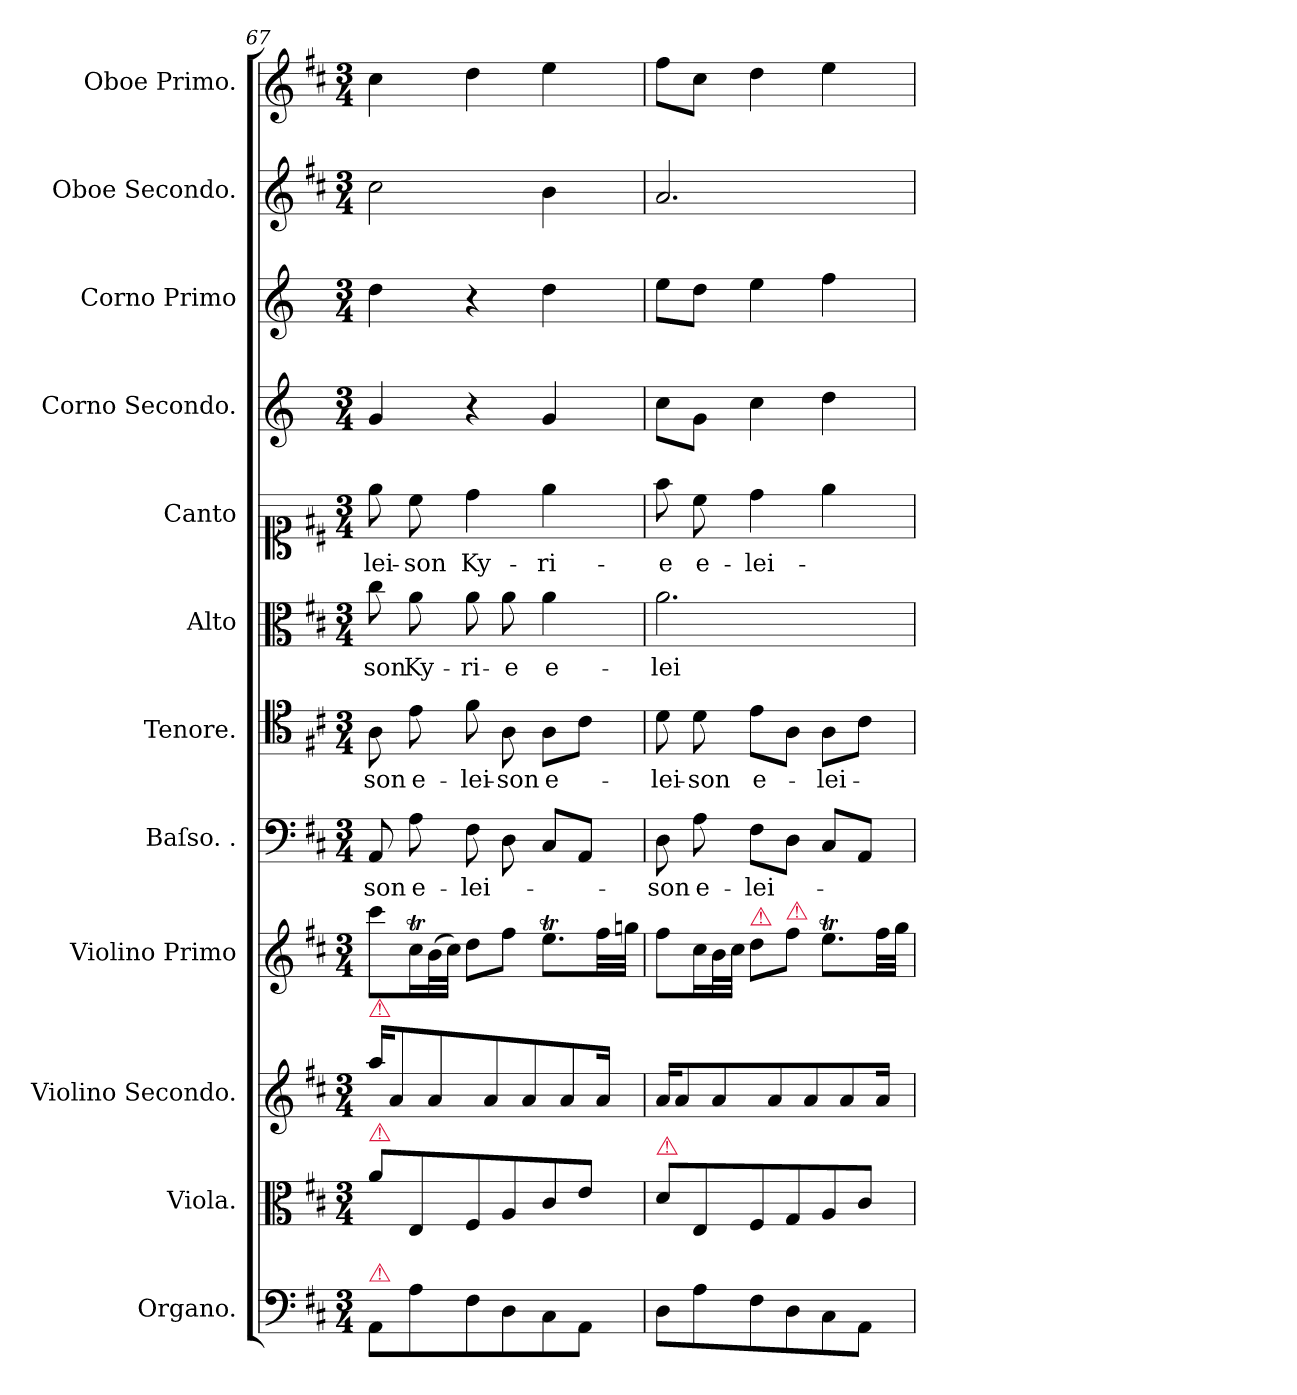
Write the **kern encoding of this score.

**kern	**kern	**kern	**kern	**kern	**text	**kern	**text	**kern	**text	**kern	**text	**kern	**kern	**kern	**kern
*part12	*part11	*part10	*part9	*part8	*part8	*part7	*part7	*part6	*part6	*part5	*part5	*part4	*part3	*part2	*part1
*staff12	*staff11	*staff10	*staff9	*staff8	*staff8	*staff7	*staff7	*staff6	*staff6	*staff5	*staff5	*staff4	*staff3	*staff2	*staff1
*I"Organo.	*I"Viola.	*I"Violino Secondo.	*I"Violino Primo	*I"Baſso. .	*	*I"Tenore.	*	*I"Alto	*	*I"Canto	*	*I"Corno Secondo.	*I"Corno Primo	*I"Oboe Secondo.	*I"Oboe Primo.
*I'org	*I'vla	*I'vl 2	*I'vl 1	*I'B	*	*I'T	*	*I'A	*	*	*	*I'cor 2	*I'cor 1	*I'ob 2	*I'ob 1
*clefF4	*clefC3	*clefG2	*clefG2	*clefF4	*	*clefC4	*	*clefC3	*	*clefC1	*	*clefG2	*clefG2	*clefG2	*clefG2
*	*	*	*	*	*	*	*	*	*	*	*	*ITrd6c10	*ITrd6c10	*	*
*k[f#c#]	*k[f#c#]	*k[f#c#]	*k[f#c#]	*k[f#c#]	*	*k[f#c#]	*	*k[f#c#]	*	*k[f#c#]	*	*k[f#c#]	*k[f#c#]	*k[f#c#]	*k[f#c#]
*M3/4	*M3/4	*M3/4	*M3/4	*M3/4	*	*M3/4	*	*M3/4	*	*M3/4	*	*M3/4	*M3/4	*M3/4	*M3/4
=67	=67	=67	=67	=67	=67	=67	=67	=67	=67	=67	=67	=67	=67	=67	=67
!	!	!LO:TX:a:color=crimson:t=⚠	!	!	!	!	!	!	!	!	!	!	!	!	!
!	!LO:TX:a:color=crimson:t=⚠	!	!	!	!	!	!	!	!	!	!	!	!	!	!
!LO:TX:a:color=crimson:t=⚠	!	!	!	!	!	!	!	!	!	!	!	!	!	!	!
!	!	!	!	!	!	!	!	!	!LO:LY:i	!	!	!	!	!	!
8AA/L	8a\L	16aa\KL	8ccc#\L	8AA/	-son	8A\	-son	8cc#\	-son	8ee\	-lei-	4A/	4e\	2cc#\	4cc#\
.	.	8a/	.	.	.	.	.	.	.	.	.	.	.	.	.
!	!	!	!	!	!	!	!LO:LY:i	!	!	!	!	!	!	!	!
8A\	8E/	.	16cc#t\L	8A\	e-	8e\	e-	8a\	Ky-	8cc#\	-son	.	.	.	.
.	.	8a/	(>32b\L	.	.	.	.	.	.	.	.	.	.	.	.
.	.	.	32cc#\JJJ)	.	.	.	.	.	.	.	.	.	.	.	.
!	!	!	!	!	!	!	!LO:LY:i	!	!	!	!	!	!	!	!
8F#\	8F#/	.	8dd\L	8F#\	-lei-	8f#\	-lei-	8a\	-ri-	4dd\	Ky-	4r	4r	.	4dd\
.	.	8a/	.	.	.	.	.	.	.	.	.	.	.	.	.
!	!	!	!	!	!	!	!LO:LY:i	!	!	!	!	!	!	!	!
8D\	8A/	.	8ff#\J	8D\	.	8A\	-son	8a\	-e	.	.	.	.	.	.
.	.	8a/	.	.	.	.	.	.	.	.	.	.	.	.	.
!	!	!	!	!	!	!	!LO:LY:i	!	!	!	!	!	!	!	!
8C#\	8c#/	.	8.eeT\L	8C#/L	.	8A\L	e-	4a\	e-	4ee\	-ri-	4A/	4e\	4b\	4ee\
.	.	8a/	.	.	.	.	.	.	.	.	.	.	.	.	.
8AA\J	8e/J	.	.	8AA/J	.	8c#\J	.	.	.	.	.	.	.	.	.
.	.	16a/Jk	32ff#\LL	.	.	.	.	.	.	.	.	.	.	.	.
.	.	.	32ggn\JJJ	.	.	.	.	.	.	.	.	.	.	.	.
=68	=68	=68	=68	=68	=68	=68	=68	=68	=68	=68	=68	=68	=68	=68	=68
!	!LO:TX:a:color=crimson:t=⚠	!	!	!	!	!	!	!	!	!	!	!	!	!	!
!	!	!	!	!	!	!	!LO:LY:i	!	!	!	!	!	!	!	!
8D\L	8d\L	16a/KL	8ff#\L	8D\	-son	8d\	-lei-	2.a\	-lei-	8ff#\	-e	8d\L	8f#\L	2.a/	8ff#\L
.	.	8a/	.	.	.	.	.	.	.	.	.	.	.	.	.
!	!	!	!	!	!	!	!LO:LY:i	!	!	!	!	!	!	!	!
8A\	8E/	.	16cc#\L	8A\	e-	8d\	-son	.	.	8cc#\	e-	8A\J	8e\J	.	8cc#\J
.	.	8a/	32b\L	.	.	.	.	.	.	.	.	.	.	.	.
.	.	.	32cc#\JJJ	.	.	.	.	.	.	.	.	.	.	.	.
!	!	!	!LO:TX:a:color=crimson:t=⚠	!	!	!	!	!	!	!	!	!	!	!	!
!	!	!	!	!	!	!	!LO:LY:i	!	!	!	!	!	!	!	!
8F#\	8F#/	.	8dd\L	8F#\L	-lei-	8e\L	e-	.	.	4dd\	-lei-	4d\	4f#\	.	4dd\
.	.	8a/	.	.	.	.	.	.	.	.	.	.	.	.	.
!	!	!	!LO:TX:a:color=crimson:t=⚠	!	!	!	!	!	!	!	!	!	!	!	!
8D\	8G/	.	8ff#\J	8D\J	.	8A\J	.	.	.	.	.	.	.	.	.
.	.	8a/	.	.	.	.	.	.	.	.	.	.	.	.	.
!	!	!	!	!	!	!	!LO:LY:i	!	!	!	!	!	!	!	!
8C#\	8A/	.	8.eeT\L	8C#/L	.	8A\L	-lei-	.	.	4ee\	.	4e\	4g\	.	4ee\
.	.	8a/	.	.	.	.	.	.	.	.	.	.	.	.	.
8AA\J	8c#/J	.	.	8AA/J	.	8c#\J	.	.	.	.	.	.	.	.	.
.	.	16a/Jk	32ff#\LL	.	.	.	.	.	.	.	.	.	.	.	.
.	.	.	32gg\JJJ	.	.	.	.	.	.	.	.	.	.	.	.
=	=	=	=	=	=	=	=	=	=	=	=	=	=	=	=
*-	*-	*-	*-	*-	*-	*-	*-	*-	*-	*-	*-	*-	*-	*-	*-
